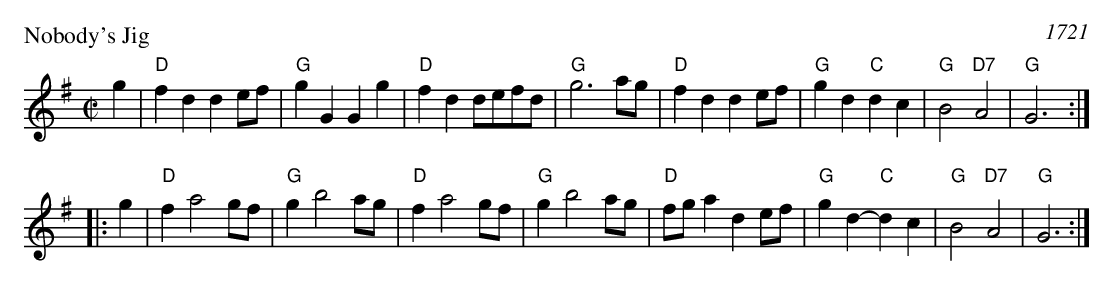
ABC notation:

X:1
P: Nobody's Jig
O: 1721
M: C|
L: 1/8
K: G
g2 |\
"D"f2d2 d2ef | "G"g2G2 G2g2 | "D"f2d2 defd | "G"g6 ag |\
"D"f2d2 d2ef | "G"g2d2 "C"d2c2 | "G"B4 "D7"A4 | "G"G6 :|
|: g2 |\
"D"f2 a4 gf | "G"g2 b4 ag | "D"f2 a4 gf | "G"g2 b4 ag |\
"D"fga2 d2ef | "G"g2d2- "C"d2c2 | "G"B4 "D7"A4 | "G"G6 :|
